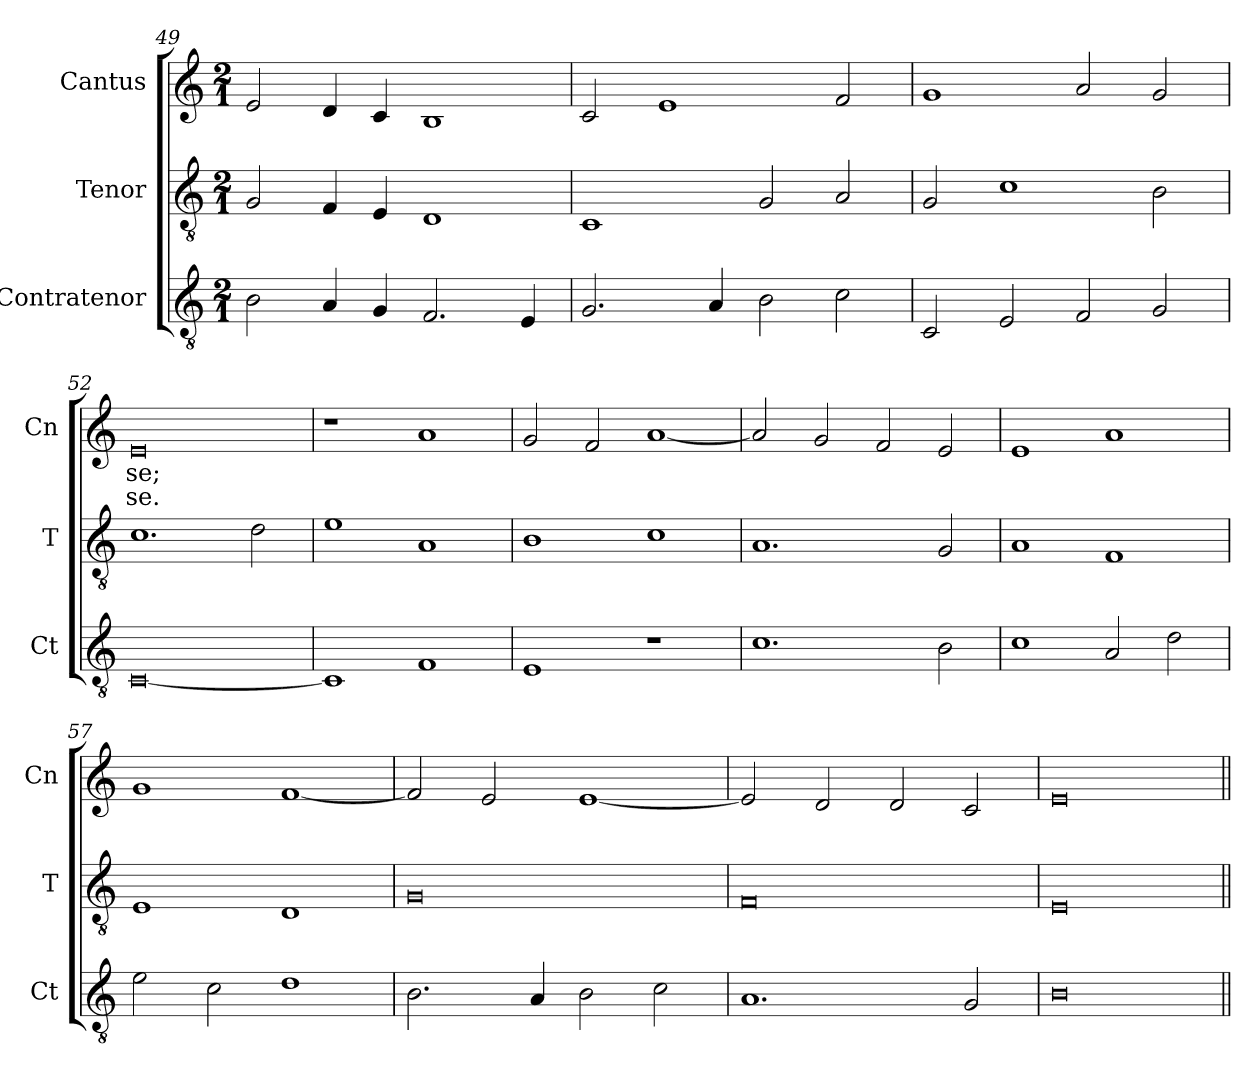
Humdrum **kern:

**kern	**kern	**kern	**text	**text
*part3	*part2	*part1	*part1	*part1
*staff3	*staff2	*staff1	*staff1	*staff1
*I"Contratenor	*I"Tenor	*I"Cantus	*	*
*I'Ct	*I'T	*I'Cn	*	*
*clefGv2	*clefGv2	*clefG2	*	*
*k[]	*k[]	*k[]	*	*
*M2/1	*M2/1	*M2/1	*	*
=49	=49	=49	=49	=49
2B\	2G/	2e/	.	.
4A/	4F/	4d/	.	.
4G/	4E/	4c/	.	.
2.F/	1D	1B	.	.
4E/	.	.	.	.
=50	=50	=50	=50	=50
2.G/	1C	2c/	.	.
.	.	1e	.	.
4A/	.	.	.	.
2B\	2G/	.	.	.
2c\	2A/	2f/	.	.
=51	=51	=51	=51	=51
2C/	2G/	1g	.	.
2E/	1c	.	.	.
2F/	.	2a/	.	.
2G/	2B\	2g/	.	.
=52	=52	=52	=52	=52
[0C	1.c	0e	-se;	-se.
.	2d\	.	.	.
=53	=53	=53	=53	=53
1C]	1e	1r	.	.
1F	1A	1a	.	.
=54	=54	=54	=54	=54
1E	1B	2g/	.	.
.	.	2f/	.	.
1r	1c	[1a	.	.
=55	=55	=55	=55	=55
1.c	1.A	2a/]	.	.
.	.	2g/	.	.
.	.	2f/	.	.
2B\	2G/	2e/	.	.
=56	=56	=56	=56	=56
1c	1A	1e	.	.
2A/	1F	1a	.	.
2d\	.	.	.	.
=57	=57	=57	=57	=57
2e\	1E	1g	.	.
2c\	.	.	.	.
1d	1D	[1f	.	.
=58	=58	=58	=58	=58
2.B\	0G	2f/]	.	.
.	.	2e/	.	.
4A/	.	.	.	.
2B\	.	[1e	.	.
2c\	.	.	.	.
=59	=59	=59	=59	=59
1.A	0F	2e/]	.	.
.	.	2d/	.	.
.	.	2d/	.	.
2G/	.	2c/	.	.
=60	=60	=60	=60	=60
0B	0E	0e	.	.
=||	=||	=||	=||	=||
*-	*-	*-	*-	*-
